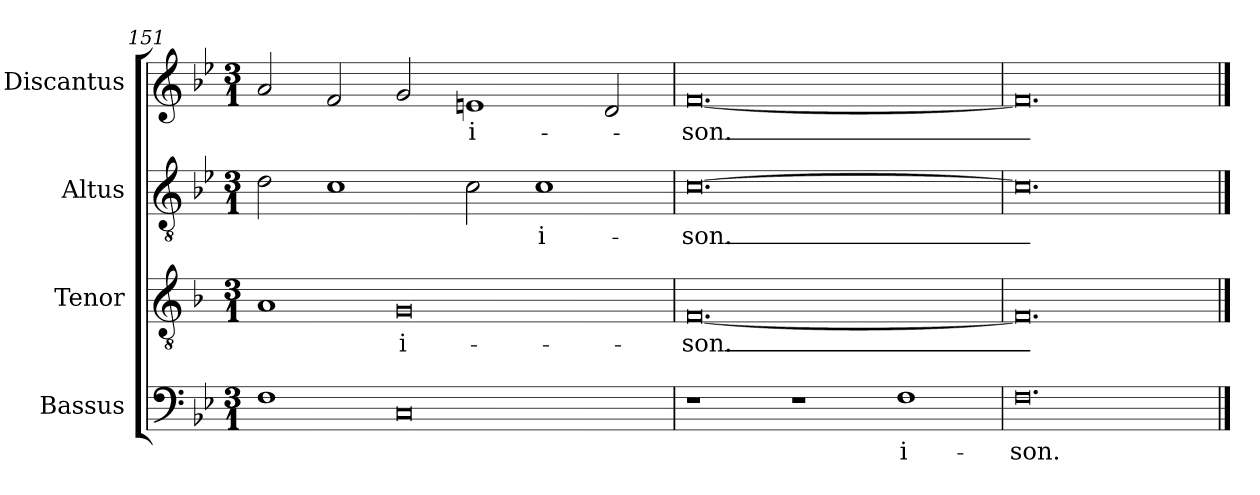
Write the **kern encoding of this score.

**kern	**text	**kern	**text	**kern	**text	**kern	**text
*part4	*part4	*part3	*part3	*part2	*part2	*part1	*part1
*staff4	*staff4	*staff3	*staff3	*staff2	*staff2	*staff1	*staff1
*I"Bassus	*	*I"Tenor	*	*I"Altus	*	*I"Discantus	*
*I'B	*	*I'T	*	*I'A	*	*I'D	*
*clefF4	*	*clefGv2	*	*clefGv2	*	*clefG2	*
*k[b-e-]	*	*k[b-]	*	*k[b-e-]	*	*k[b-e-]	*
*M3/1	*	*M3/1	*	*M3/1	*	*M3/1	*
=151	=151	=151	=151	=151	=151	=151	=151
1F	.	1A	.	2d\	.	2a/	.
.	.	.	.	1c	.	2f/	.
0C	.	0G	-i-	.	.	2g/	.
.	.	.	.	2c\	.	1en	-i-
.	.	.	.	1c	-i-	.	.
.	.	.	.	.	.	2d/	.
=152	=152	=152	=152	=152	=152	=152	=152
1r	.	[0.F	-son._	[0.c	-son._	[0.f	-son._
1r	.	.	.	.	.	.	.
1F	-i-	.	.	.	.	.	.
=153	=153	=153	=153	=153	=153	=153	=153
0.F	-son.	0.F]	_	0.c]	_	0.f]	_
==	==	==	==	==	==	==	==
*-	*-	*-	*-	*-	*-	*-	*-
